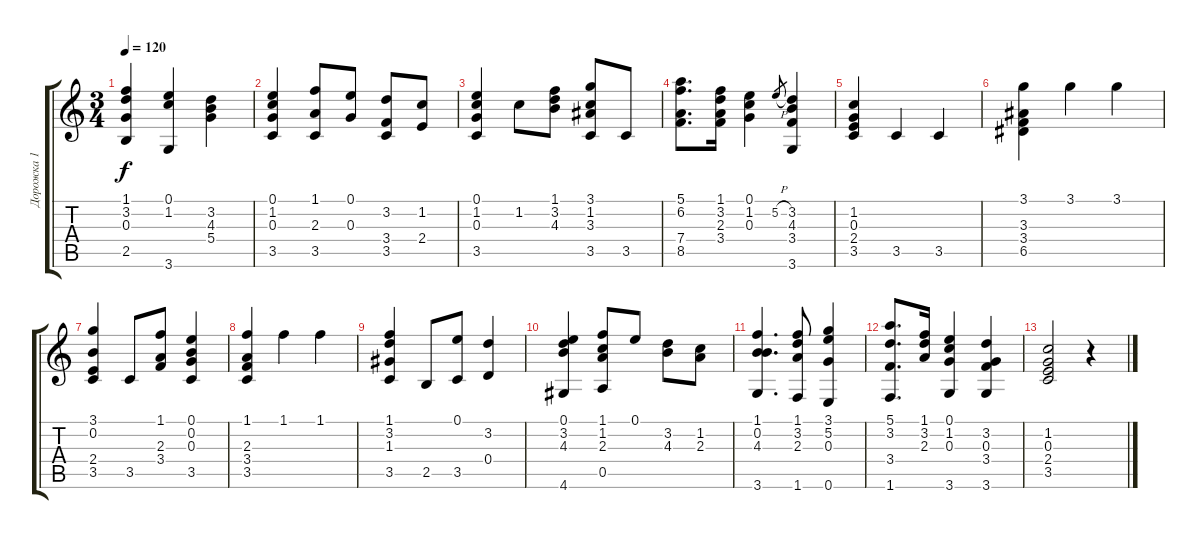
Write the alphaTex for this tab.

\track ("Дорожка 1" "Дорожка 1") {instrument acousticguitarnylon}
\staff {score tabs}
\tuning (E4 B3 G3 D3 A2 E2) {hide}
\ts (3 4)
\tempo 120
\clef g2
\ks c
(1.1 3.2 0.3 2.5).4{dy f} (0.1 1.2 3.6).4 (3.2 4.3 5.4).4 |
(0.1 1.2 0.3 3.5).4 (1.1 2.3 3.5).8 (0.1 0.3).8 (3.2 3.4 3.5).8 (1.2 2.4).8 |
(0.1 1.2 0.3 3.5).4 1.2.8 (1.1 3.2 4.3).8 (3.1 1.2 3.3 3.5).8 3.5.8 |
(5.1 6.2 7.4 8.5).8{d} (1.1 3.2 2.3 3.4).16 (0.1 1.2 0.3).4 5.2{h}.8{gr} (3.2 4.3 3.4 3.6).4 |
(1.2 0.3 2.4 3.5).4 3.5.4 3.5.4 |
(3.1 3.3 3.4 6.5).4 3.1.4 3.1.4 |
(3.1 0.2 2.4 3.5).4 3.5.8 (1.1 2.3 3.4).8 (0.1 0.2 0.3 3.5).4 |
(1.1 2.3 3.4 3.5).4 1.1.4 1.1.4 |
(1.1 3.2 1.3 3.5).4 2.5.8 (0.1 3.5).8 (3.2 0.4).4 |
(0.1 3.2 4.3 4.6).4 (1.1 1.2 2.3 0.5).8 0.1.8 (3.2 4.3).8 (1.2 2.3).8 |
(1.1 0.2 4.3 3.6).4{d} (1.1 3.2 2.3 1.6).8 (3.1 5.2 0.3 0.6).4 |
(5.1 3.2 3.4 1.6).8{d} (1.1 3.2 2.3).16 (0.1 1.2 0.3 3.6).4 (3.2 0.3 3.4 3.6).4 |
(1.2 0.3 2.4 3.5).2 r.4
